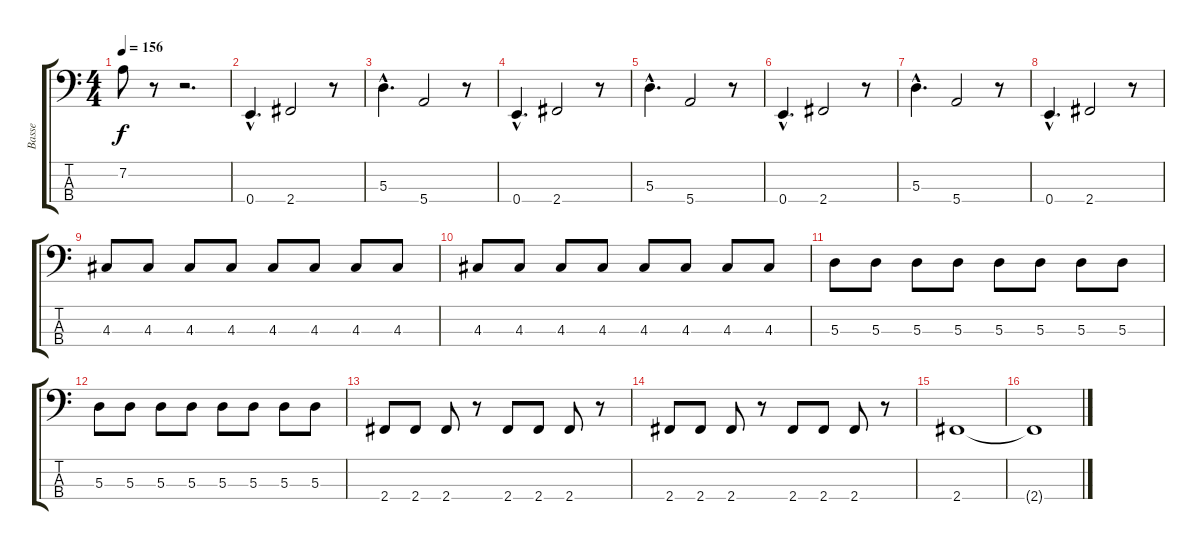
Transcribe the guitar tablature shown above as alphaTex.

\track ("Basse" "Basse") {instrument electricbasspick}
\staff {score tabs}
\tuning (G2 D2 A1 E1) {hide}
\ts (4 4)
\tempo 156
\clef f4
\ks c
7.2.8{dy f} r.8 r.2{d} |
0.4{hac}.4{d} 2.4.2 r.8 |
5.3{hac}.4{d} 5.4.2 r.8 |
0.4{hac}.4{d} 2.4.2 r.8 |
5.3{hac}.4{d} 5.4.2 r.8 |
0.4{hac}.4{d} 2.4.2 r.8 |
5.3{hac}.4{d} 5.4.2 r.8 |
0.4{hac}.4{d} 2.4.2 r.8 |
4.3.8 4.3.8 4.3.8 4.3.8 4.3.8 4.3.8 4.3.8 4.3.8 |
4.3.8 4.3.8 4.3.8 4.3.8 4.3.8 4.3.8 4.3.8 4.3.8 |
5.3.8 5.3.8 5.3.8 5.3.8 5.3.8 5.3.8 5.3.8 5.3.8 |
5.3.8 5.3.8 5.3.8 5.3.8 5.3.8 5.3.8 5.3.8 5.3.8 |
2.4.8 2.4.8 2.4.8 r.8 2.4.8 2.4.8 2.4.8 r.8 |
2.4.8 2.4.8 2.4.8 r.8 2.4.8 2.4.8 2.4.8 r.8 |
2.4.1 |
2.4{t}.1
